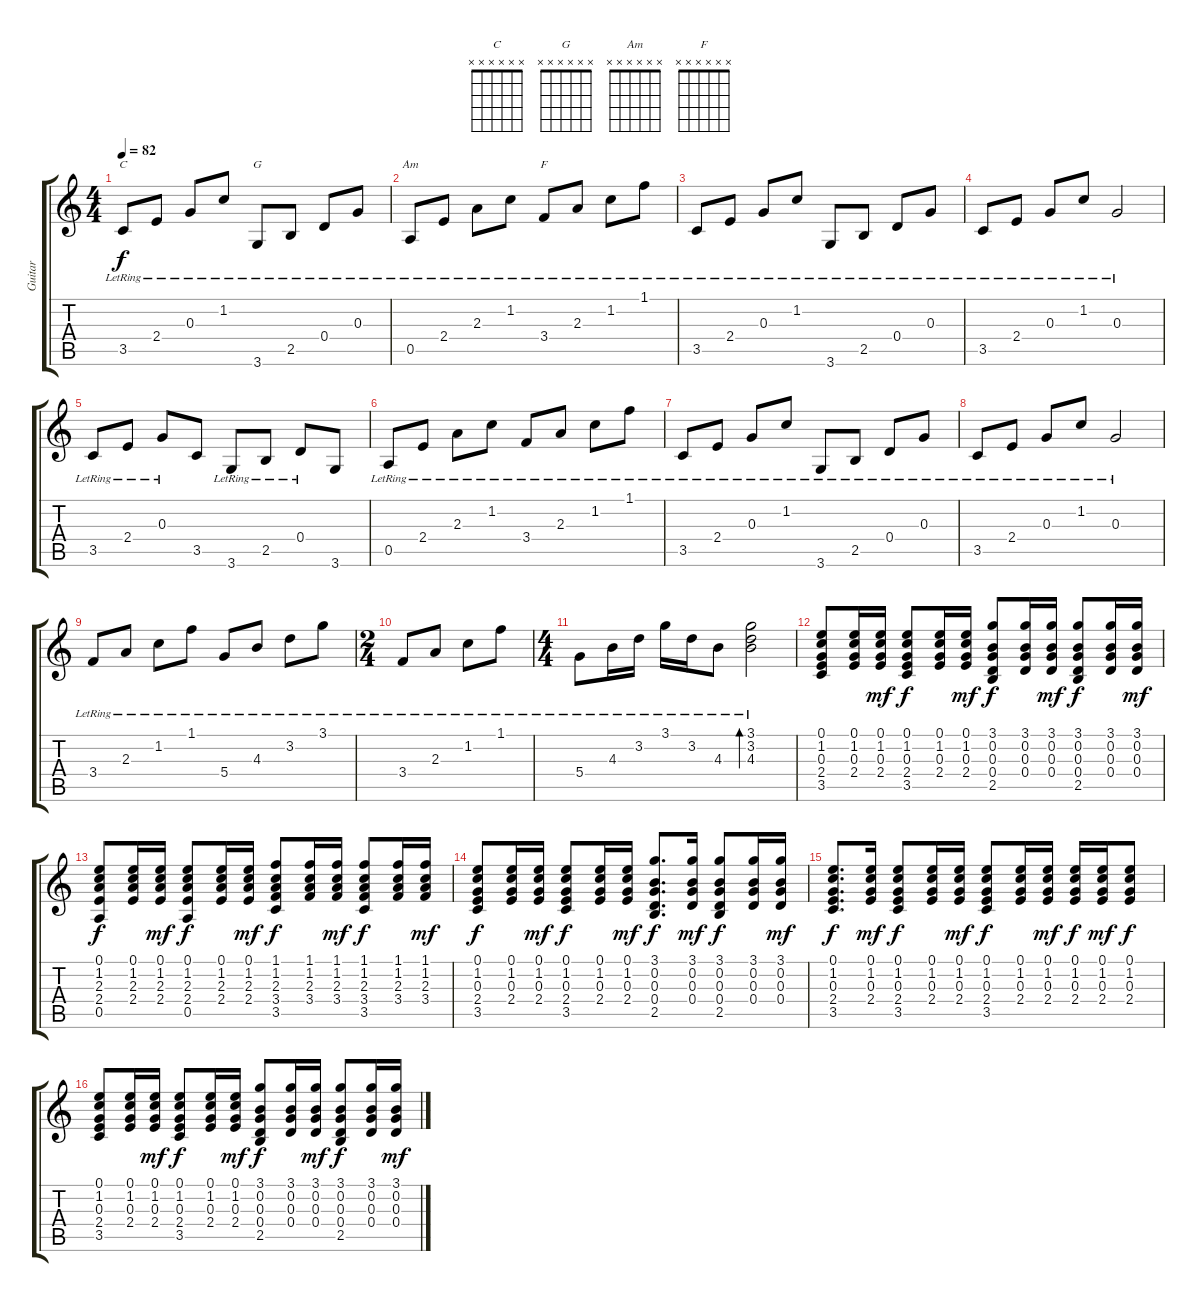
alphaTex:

\track ("Guitar" "Guitar") {instrument acousticguitarsteel}
\staff {score tabs}
\tuning (E4 B3 G3 D3 A2 E2) {hide}
\chord ("C" x x x x x x)
\chord ("G" x x x x x x)
\chord ("Am" x x x x x x)
\chord ("F" x x x x x x)
\ts (4 4)
\tempo 82
\clef g2
\ks c
3.5{lr}.8{ch "C" dy f} 2.4{lr}.8 0.3{lr}.8 1.2{lr}.8 3.6{lr}.8{ch "G"} 2.5{lr}.8 0.4{lr}.8 0.3{lr}.8 |
0.5{lr}.8{ch "Am"} 2.4{lr}.8 2.3{lr}.8 1.2{lr}.8 3.4{lr}.8{ch "F"} 2.3{lr}.8 1.2{lr}.8 1.1{lr}.8 |
3.5{lr}.8 2.4{lr}.8 0.3{lr}.8 1.2{lr}.8 3.6{lr}.8 2.5{lr}.8 0.4{lr}.8 0.3{lr}.8 |
3.5{lr}.8 2.4{lr}.8 0.3{lr}.8 1.2{lr}.8 0.3{lr}.2 |
3.5{lr}.8 2.4{lr}.8 0.3{lr}.8 3.5.8 3.6{lr}.8 2.5{lr}.8 0.4{lr}.8 3.6.8 |
0.5{lr}.8 2.4{lr}.8 2.3{lr}.8 1.2{lr}.8 3.4{lr}.8 2.3{lr}.8 1.2{lr}.8 1.1{lr}.8 |
3.5{lr}.8 2.4{lr}.8 0.3{lr}.8 1.2{lr}.8 3.6{lr}.8 2.5{lr}.8 0.4{lr}.8 0.3{lr}.8 |
3.5{lr}.8 2.4{lr}.8 0.3{lr}.8 1.2{lr}.8 0.3{lr}.2 |
3.4{lr}.8 2.3{lr}.8 1.2{lr}.8 1.1{lr}.8 5.4{lr}.8 4.3{lr}.8 3.2{lr}.8 3.1{lr}.8 |
\ts (2 4)
3.4{lr}.8 2.3{lr}.8 1.2{lr}.8 1.1{lr}.8 |
\ts (4 4)
5.4{lr}.8 4.3{lr}.16 3.2{lr}.16 3.1{lr}.16 3.2{lr}.16 4.3{lr}.8 (3.1{lr} 3.2{lr} 4.3{lr}).2{bd 120} |
(0.1 1.2 0.3 2.4 3.5).8 (0.1 1.2 0.3 2.4).16 (0.1 1.2 0.3 2.4).16{dy mf} (0.1 1.2 0.3 2.4 3.5).8{dy f} (0.1 1.2 0.3 2.4).16 (0.1 1.2 0.3 2.4).16{dy mf} (3.1 0.2 0.3 0.4 2.5).8{dy f} (3.1 0.2 0.3 0.4).16 (3.1 0.2 0.3 0.4).16{dy mf} (3.1 0.2 0.3 0.4 2.5).8{dy f} (3.1 0.2 0.3 0.4).16 (3.1 0.2 0.3 0.4).16{dy mf} |
(0.1 1.2 2.3 2.4 0.5).8{dy f} (0.1 1.2 2.3 2.4).16 (0.1 1.2 2.3 2.4).16{dy mf} (0.1 1.2 2.3 2.4 0.5).8{dy f} (0.1 1.2 2.3 2.4).16 (0.1 1.2 2.3 2.4).16{dy mf} (1.1 1.2 2.3 3.4 3.5).8{dy f} (1.1 1.2 2.3 3.4).16 (1.1 1.2 2.3 3.4).16{dy mf} (1.1 1.2 2.3 3.4 3.5).8{dy f} (1.1 1.2 2.3 3.4).16 (1.1 1.2 2.3 3.4).16{dy mf} |
(0.1 1.2 0.3 2.4 3.5).8{dy f} (0.1 1.2 0.3 2.4).16 (0.1 1.2 0.3 2.4).16{dy mf} (0.1 1.2 0.3 2.4 3.5).8{dy f} (0.1 1.2 0.3 2.4).16 (0.1 1.2 0.3 2.4).16{dy mf} (3.1 0.2 0.3 0.4 2.5).8{d dy f} (3.1 0.2 0.3 0.4).16{dy mf} (3.1 0.2 0.3 0.4 2.5).8{dy f} (3.1 0.2 0.3 0.4).16 (3.1 0.2 0.3 0.4).16{dy mf} |
(0.1 1.2 0.3 2.4 3.5).8{d dy f} (0.1 1.2 0.3 2.4).16{dy mf} (0.1 1.2 0.3 2.4 3.5).8{dy f} (0.1 1.2 0.3 2.4).16 (0.1 1.2 0.3 2.4).16{dy mf} (0.1 1.2 0.3 2.4 3.5).8{dy f} (0.1 1.2 0.3 2.4).16 (0.1 1.2 0.3 2.4).16{dy mf} (0.1 1.2 0.3 2.4).16{dy f} (0.1 1.2 0.3 2.4).16{dy mf} (0.1 1.2 0.3 2.4).8{dy f} |
(0.1 1.2 0.3 2.4 3.5).8 (0.1 1.2 0.3 2.4).16 (0.1 1.2 0.3 2.4).16{dy mf} (0.1 1.2 0.3 2.4 3.5).8{dy f} (0.1 1.2 0.3 2.4).16 (0.1 1.2 0.3 2.4).16{dy mf} (3.1 0.2 0.3 0.4 2.5).8{dy f} (3.1 0.2 0.3 0.4).16 (3.1 0.2 0.3 0.4).16{dy mf} (3.1 0.2 0.3 0.4 2.5).8{dy f} (3.1 0.2 0.3 0.4).16 (3.1 0.2 0.3 0.4).16{dy mf}
